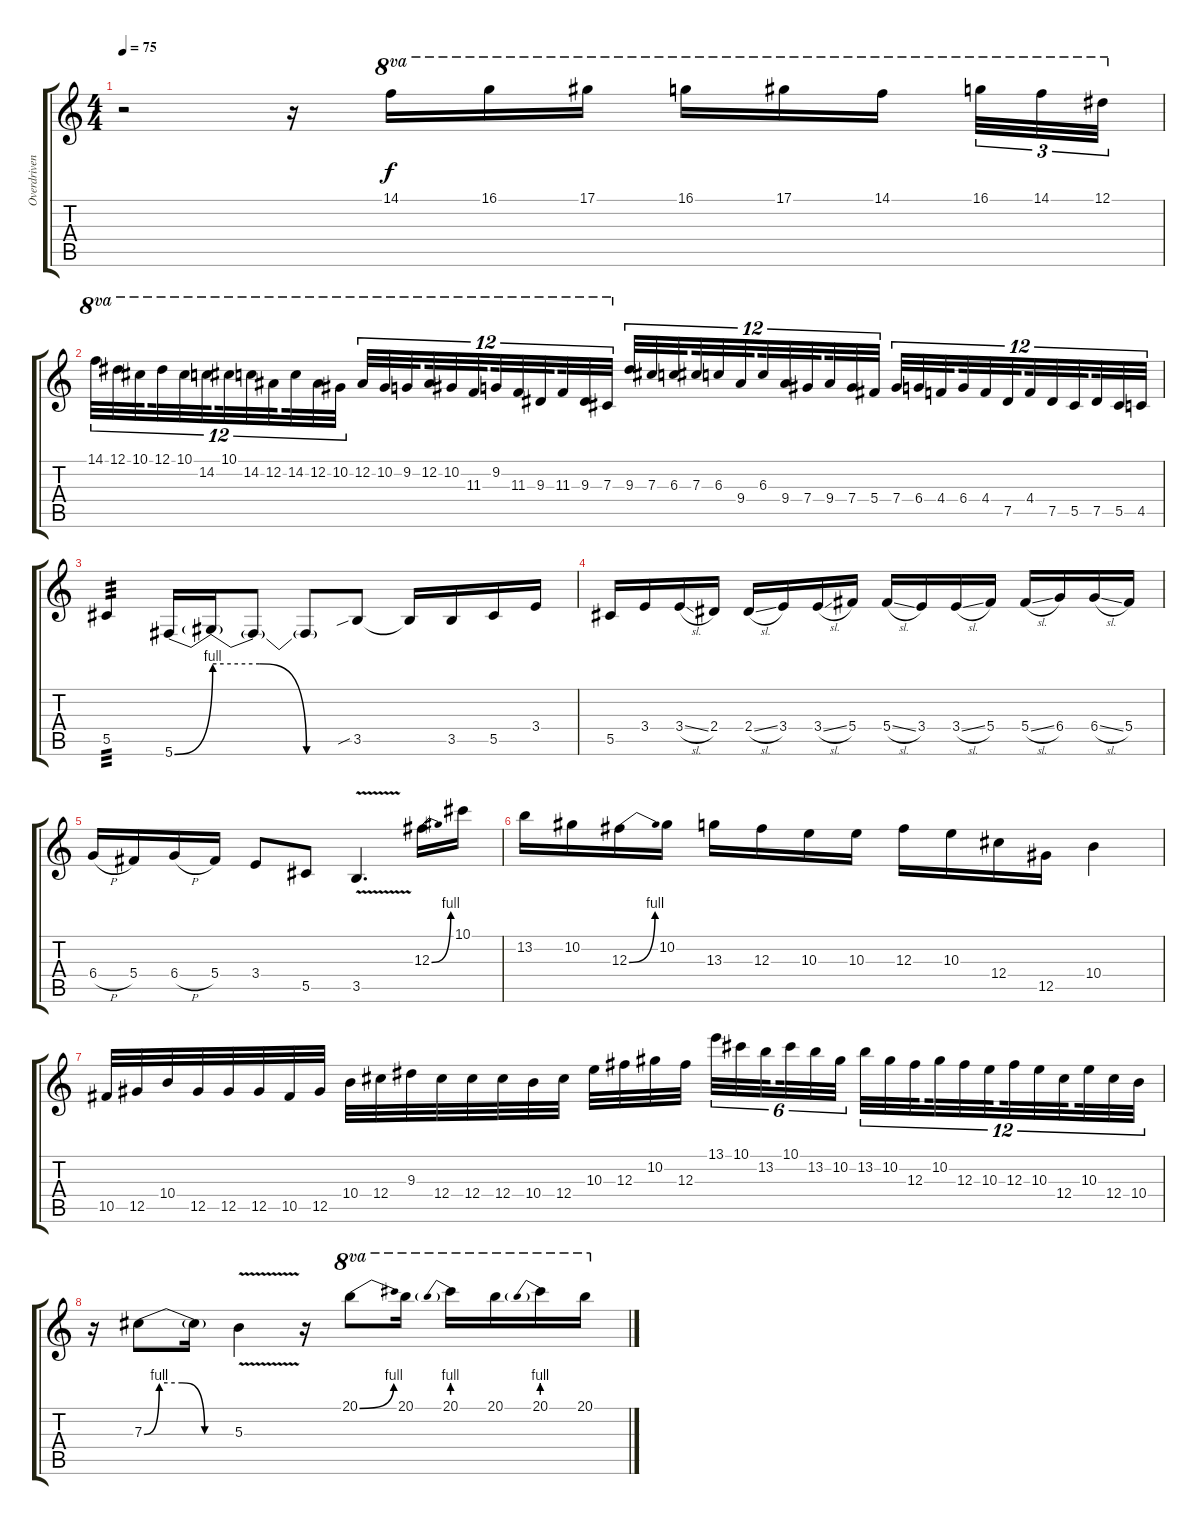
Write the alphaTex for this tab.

\track ("Overdriven" "Overdriven") {instrument overdrivenguitar}
\staff {score tabs}
\tuning (Eb4 Bb3 Gb3 Db3 Ab2 Db2) {hide}
\ts (4 4)
\tempo 75
\clef g2
\ks c
r.2{dy f} r.16 14.1.16{ot 8va} 16.1.16{ot 8va} 17.1.16{ot 8va} 16.1.16{ot 8va} 17.1.16{ot 8va} 14.1.16{ot 8va beam splitsecondary} 16.1.32{tu (3 2) ot 8va} 14.1.32{tu (3 2) ot 8va} 12.1.32{tu (3 2) ot 8va} |
14.1.32{tu (12 8) ot 8va} 12.1.32{tu (12 8) ot 8va} 10.1.32{tu (12 8) ot 8va beam splitsecondary} 12.1.32{tu (12 8) ot 8va} 10.1.32{tu (12 8) ot 8va} 14.2.32{tu (12 8) ot 8va beam splitsecondary} 10.1.32{tu (12 8) ot 8va} 14.2.32{tu (12 8) ot 8va} 12.2.32{tu (12 8) ot 8va beam splitsecondary} 14.2.32{tu (12 8) ot 8va} 12.2.32{tu (12 8) ot 8va} 10.2.32{tu (12 8) ot 8va} 12.2.32{tu (12 8) ot 8va} 10.2.32{tu (12 8) ot 8va} 9.2.32{tu (12 8) ot 8va beam splitsecondary} 12.2.32{tu (12 8) ot 8va} 10.2.32{tu (12 8) ot 8va} 11.3.32{tu (12 8) ot 8va beam splitsecondary} 9.2.32{tu (12 8) ot 8va} 11.3.32{tu (12 8) ot 8va} 9.3.32{tu (12 8) ot 8va beam splitsecondary} 11.3.32{tu (12 8) ot 8va} 9.3.32{tu (12 8) ot 8va} 7.3.32{tu (12 8) ot 8va} 9.3.32{tu (12 8)} 7.3.32{tu (12 8)} 6.3.32{tu (12 8) beam splitsecondary} 7.3.32{tu (12 8)} 6.3.32{tu (12 8)} 9.4.32{tu (12 8) beam splitsecondary} 6.3.32{tu (12 8)} 9.4.32{tu (12 8)} 7.4.32{tu (12 8) beam splitsecondary} 9.4.32{tu (12 8)} 7.4.32{tu (12 8)} 5.4.32{tu (12 8)} 7.4.32{tu (12 8)} 6.4.32{tu (12 8)} 4.4.32{tu (12 8) beam splitsecondary} 6.4.32{tu (12 8)} 4.4.32{tu (12 8)} 7.5.32{tu (12 8) beam splitsecondary} 4.4.32{tu (12 8)} 7.5.32{tu (12 8)} 5.5.32{tu (12 8) beam splitsecondary} 7.5.32{tu (12 8)} 5.5.32{tu (12 8)} 4.5.32{tu (12 8)} |
5.5.4{tp 3} 5.6{be (bend 0 0 60 4)}.16 5.6{be (custom 0 4 20 4 40 0 60 0) t}.16 5.6{t}.8 5.6{t}.8 3.5{sib}.8 3.5{t}.16 3.5.16 5.5.16 3.4.16 |
5.5.16 3.4.16 3.4{sl}.16 2.4.16 2.4{sl}.16 3.4.16 3.4{sl}.16 5.4.16 5.4{sl}.16 3.4.16 3.4{sl}.16 5.4.16 5.4{sl}.16 6.4.16 6.4{sl}.16 5.4.16 |
6.4{h}.16 5.4.16 6.4{h}.16 5.4.16 3.4.8 5.5.8 3.5{v}.4{d} 12.3{be (bend 0 0 60 4)}.16 10.1.16 |
13.2.16 10.2.16 12.3{be (bend 0 0 60 4)}.16 10.2.16 13.3.16 12.3.16 10.3.16 10.3.16 12.3.16 10.3.16 12.4.16 12.5.16 10.4.4 |
10.5.32 12.5.32 10.4.32 12.5.32 12.5.32 12.5.32 10.5.32 12.5.32 10.4.32 12.4.32 9.3.32 12.4.32 12.4.32 12.4.32 10.4.32 12.4.32 10.3.32 12.3.32 10.2.32 12.3.32{beam splitsecondary} 13.1.32{tu (6 4)} 10.1.32{tu (6 4)} 13.2.32{tu (6 4) beam splitsecondary} 10.1.32{tu (6 4)} 13.2.32{tu (6 4)} 10.2.32{tu (6 4)} 13.2.32{tu (12 8)} 10.2.32{tu (12 8)} 12.3.32{tu (12 8) beam splitsecondary} 10.2.32{tu (12 8)} 12.3.32{tu (12 8)} 10.3.32{tu (12 8) beam splitsecondary} 12.3.32{tu (12 8)} 10.3.32{tu (12 8)} 12.4.32{tu (12 8) beam splitsecondary} 10.3.32{tu (12 8)} 12.4.32{tu (12 8)} 10.4.32{tu (12 8)} |
r.16 7.3{be (custom 0 0 10 4 25 4 40 0 60 0)}.8 7.3{t}.16 5.3{v}.4 r.16 20.1{be (bend 0 0 60 4)}.8{ot 8va} 20.1.16{ot 8va} 20.1{be (prebend 0 4 60 4)}.16{ot 8va} 20.1.16{ot 8va} 20.1{be (prebend 0 4 60 4)}.16{ot 8va} 20.1.16{ot 8va}
